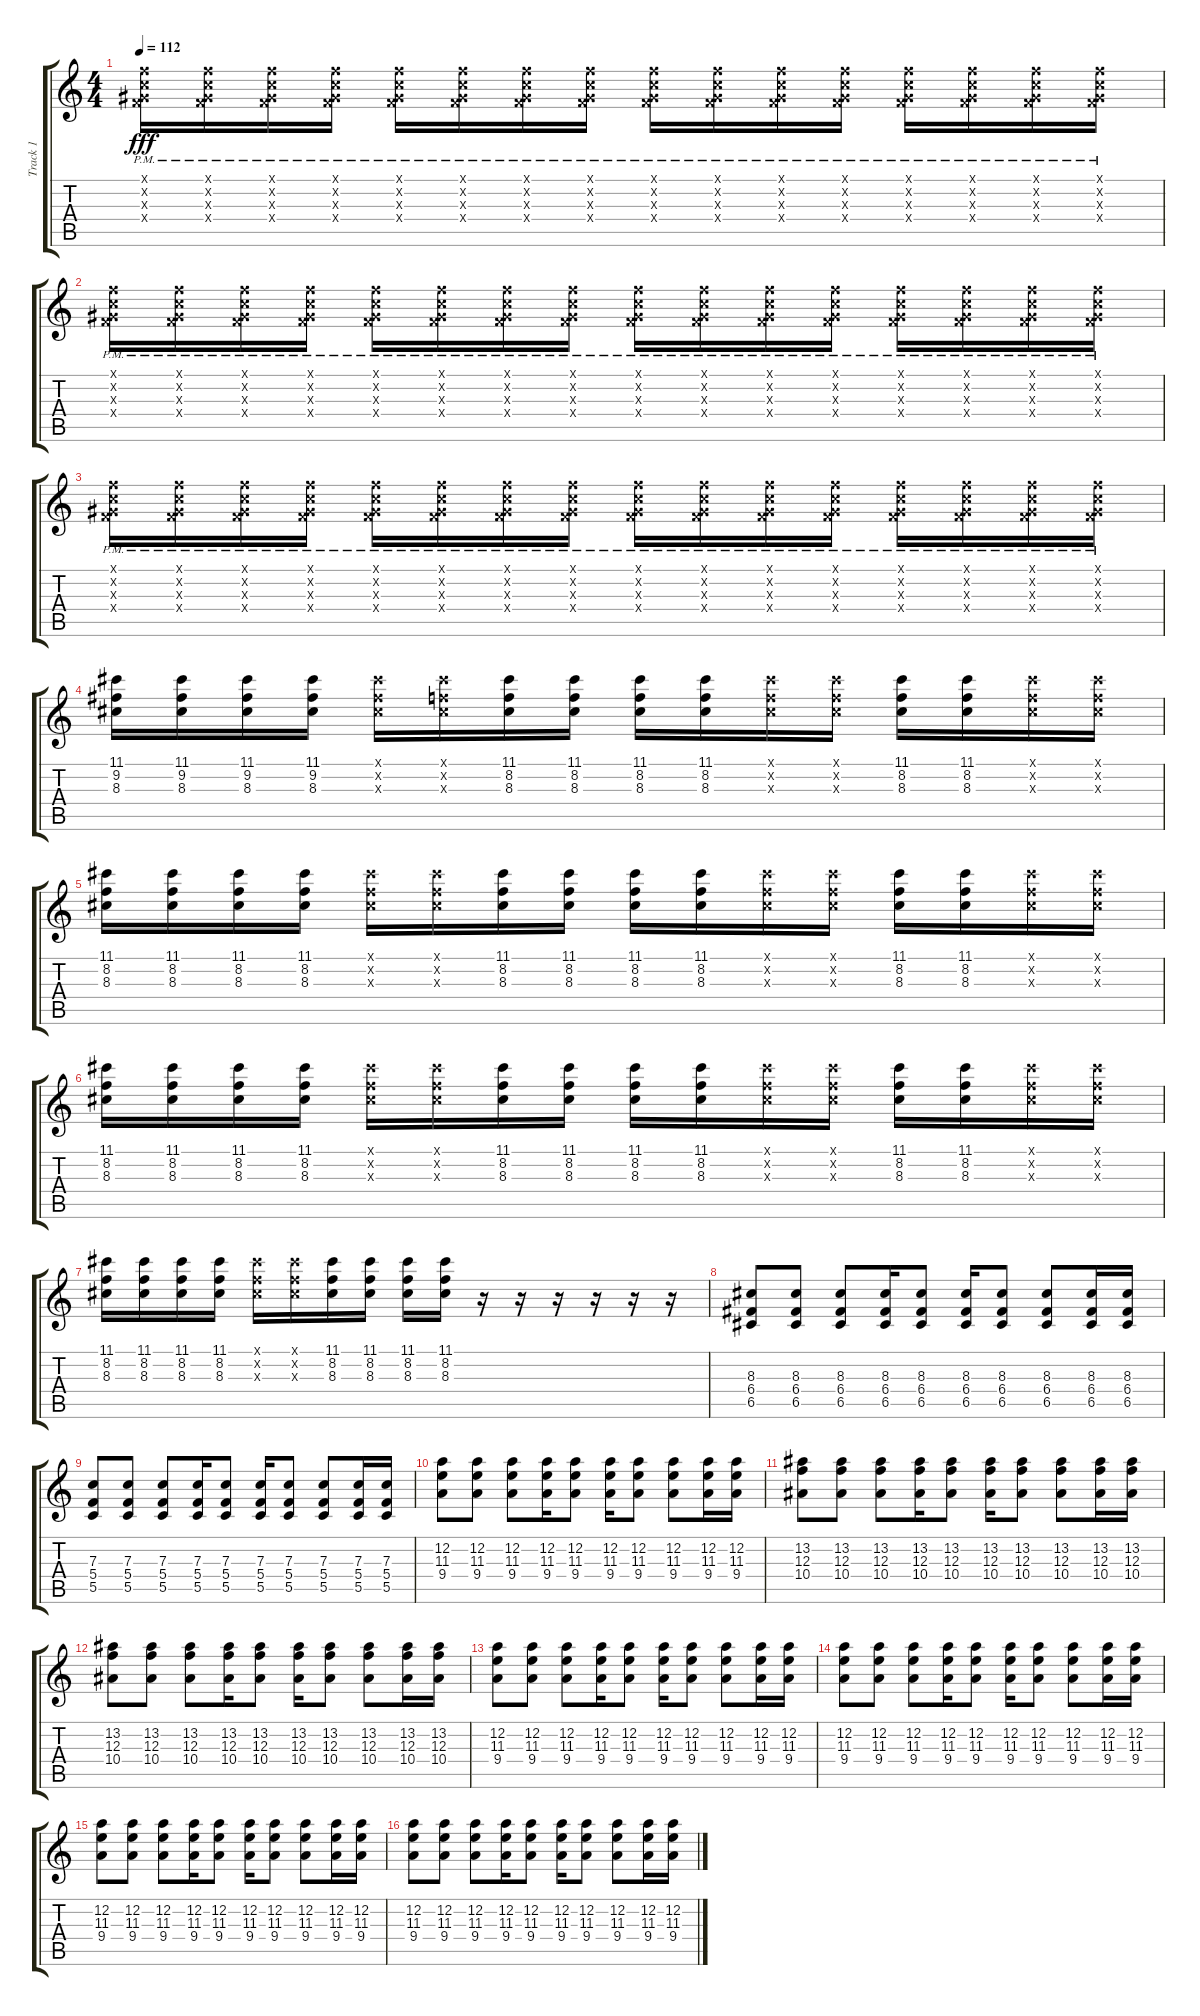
\track ("Track 1" "Track 1") {instrument electricguitarjazz}
\staff {score tabs}
\tuning (D4 A3 F3 C3 G2 C2) {hide}
\ts (4 4)
\tempo 112
\clef g2
\ks c
(3.1{pm x} 3.2{pm x} 3.3{pm x} 5.4{pm x}).16{dy fff} (3.1{pm x} 3.2{pm x} 3.3{pm x} 5.4{pm x}).16 (3.1{pm x} 3.2{pm x} 3.3{pm x} 5.4{pm x}).16 (3.1{pm x} 3.2{pm x} 3.3{pm x} 5.4{pm x}).16 (3.1{pm x} 3.2{pm x} 3.3{pm x} 5.4{pm x}).16 (3.1{pm x} 3.2{pm x} 3.3{pm x} 5.4{pm x}).16 (3.1{pm x} 3.2{pm x} 3.3{pm x} 5.4{pm x}).16 (3.1{pm x} 3.2{pm x} 3.3{pm x} 5.4{pm x}).16 (3.1{pm x} 3.2{pm x} 3.3{pm x} 5.4{pm x}).16 (3.1{pm x} 3.2{pm x} 3.3{pm x} 5.4{pm x}).16 (3.1{pm x} 3.2{pm x} 3.3{pm x} 5.4{pm x}).16 (3.1{pm x} 3.2{pm x} 3.3{pm x} 5.4{pm x}).16 (3.1{pm x} 3.2{pm x} 3.3{pm x} 5.4{pm x}).16 (3.1{pm x} 3.2{pm x} 3.3{pm x} 5.4{pm x}).16 (3.1{pm x} 3.2{pm x} 3.3{pm x} 5.4{pm x}).16 (3.1{pm x} 3.2{pm x} 3.3{pm x} 5.4{pm x}).16 |
(3.1{pm x} 3.2{pm x} 3.3{pm x} 5.4{pm x}).16 (3.1{pm x} 3.2{pm x} 3.3{pm x} 5.4{pm x}).16 (3.1{pm x} 3.2{pm x} 3.3{pm x} 5.4{pm x}).16 (3.1{pm x} 3.2{pm x} 3.3{pm x} 5.4{pm x}).16 (3.1{pm x} 3.2{pm x} 3.3{pm x} 5.4{pm x}).16 (3.1{pm x} 3.2{pm x} 3.3{pm x} 5.4{pm x}).16 (3.1{pm x} 3.2{pm x} 3.3{pm x} 5.4{pm x}).16 (3.1{pm x} 3.2{pm x} 3.3{pm x} 5.4{pm x}).16 (3.1{pm x} 3.2{pm x} 3.3{pm x} 5.4{pm x}).16 (3.1{pm x} 3.2{pm x} 3.3{pm x} 5.4{pm x}).16 (3.1{pm x} 3.2{pm x} 3.3{pm x} 5.4{pm x}).16 (3.1{pm x} 3.2{pm x} 3.3{pm x} 5.4{pm x}).16 (3.1{pm x} 3.2{pm x} 3.3{pm x} 5.4{pm x}).16 (3.1{pm x} 3.2{pm x} 3.3{pm x} 5.4{pm x}).16 (3.1{pm x} 3.2{pm x} 3.3{pm x} 5.4{pm x}).16 (3.1{pm x} 3.2{pm x} 3.3{pm x} 5.4{pm x}).16 |
(3.1{pm x} 3.2{pm x} 3.3{pm x} 5.4{pm x}).16 (3.1{pm x} 3.2{pm x} 3.3{pm x} 5.4{pm x}).16 (3.1{pm x} 3.2{pm x} 3.3{pm x} 5.4{pm x}).16 (3.1{pm x} 3.2{pm x} 3.3{pm x} 5.4{pm x}).16 (3.1{pm x} 3.2{pm x} 3.3{pm x} 5.4{pm x}).16 (3.1{pm x} 3.2{pm x} 3.3{pm x} 5.4{pm x}).16 (3.1{pm x} 3.2{pm x} 3.3{pm x} 5.4{pm x}).16 (3.1{pm x} 3.2{pm x} 3.3{pm x} 5.4{pm x}).16 (3.1{pm x} 3.2{pm x} 3.3{pm x} 5.4{pm x}).16 (3.1{pm x} 3.2{pm x} 3.3{pm x} 5.4{pm x}).16 (3.1{pm x} 3.2{pm x} 3.3{pm x} 5.4{pm x}).16 (3.1{pm x} 3.2{pm x} 3.3{pm x} 5.4{pm x}).16 (3.1{pm x} 3.2{pm x} 3.3{pm x} 5.4{pm x}).16 (3.1{pm x} 3.2{pm x} 3.3{pm x} 5.4{pm x}).16 (3.1{pm x} 3.2{pm x} 3.3{pm x} 5.4{pm x}).16 (3.1{pm x} 3.2{pm x} 3.3{pm x} 5.4{pm x}).16 |
(11.1 9.2 8.3).16 (11.1 9.2 8.3).16 (11.1 9.2 8.3).16 (11.1 9.2 8.3).16 (11.1{x} 9.2{x} 8.3{x}).16 (11.1{x} 8.2{x} 8.3{x}).16 (11.1 8.2 8.3).16 (11.1 8.2 8.3).16 (11.1 8.2 8.3).16 (11.1 8.2 8.3).16 (11.1{x} 8.2{x} 8.3{x}).16 (11.1{x} 8.2{x} 8.3{x}).16 (11.1 8.2 8.3).16 (11.1 8.2 8.3).16 (11.1{x} 8.2{x} 8.3{x}).16 (11.1{x} 8.2{x} 8.3{x}).16 |
(11.1 8.2 8.3).16 (11.1 8.2 8.3).16 (11.1 8.2 8.3).16 (11.1 8.2 8.3).16 (11.1{x} 8.2{x} 8.3{x}).16 (11.1{x} 8.2{x} 8.3{x}).16 (11.1 8.2 8.3).16 (11.1 8.2 8.3).16 (11.1 8.2 8.3).16 (11.1 8.2 8.3).16 (11.1{x} 8.2{x} 8.3{x}).16 (11.1{x} 8.2{x} 8.3{x}).16 (11.1 8.2 8.3).16 (11.1 8.2 8.3).16 (11.1{x} 8.2{x} 8.3{x}).16 (11.1{x} 8.2{x} 8.3{x}).16 |
(11.1 8.2 8.3).16 (11.1 8.2 8.3).16 (11.1 8.2 8.3).16 (11.1 8.2 8.3).16 (11.1{x} 8.2{x} 8.3{x}).16 (11.1{x} 8.2{x} 8.3{x}).16 (11.1 8.2 8.3).16 (11.1 8.2 8.3).16 (11.1 8.2 8.3).16 (11.1 8.2 8.3).16 (11.1{x} 8.2{x} 8.3{x}).16 (11.1{x} 8.2{x} 8.3{x}).16 (11.1 8.2 8.3).16 (11.1 8.2 8.3).16 (11.1{x} 8.2{x} 8.3{x}).16 (11.1{x} 8.2{x} 8.3{x}).16 |
(11.1 8.2 8.3).16 (11.1 8.2 8.3).16 (11.1 8.2 8.3).16 (11.1 8.2 8.3).16 (11.1{x} 8.2{x} 8.3{x}).16 (11.1{x} 8.2{x} 8.3{x}).16 (11.1 8.2 8.3).16 (11.1 8.2 8.3).16 (11.1 8.2 8.3).16 (11.1 8.2 8.3).16 r.16 r.16 r.16 r.16 r.16 r.16 |
(8.3 6.4 6.5).8{volume 11 instrument overdrivenguitar} (8.3 6.4 6.5).8 (8.3 6.4 6.5).8 (8.3 6.4 6.5).16 (8.3 6.4 6.5).8 (8.3 6.4 6.5).16 (8.3 6.4 6.5).8 (8.3 6.4 6.5).8 (8.3 6.4 6.5).16 (8.3 6.4 6.5).16 |
(7.3 5.4 5.5).8 (7.3 5.4 5.5).8 (7.3 5.4 5.5).8 (7.3 5.4 5.5).16 (7.3 5.4 5.5).8 (7.3 5.4 5.5).16 (7.3 5.4 5.5).8 (7.3 5.4 5.5).8 (7.3 5.4 5.5).16 (7.3 5.4 5.5).16 |
(12.2 11.3 9.4).8 (12.2 11.3 9.4).8 (12.2 11.3 9.4).8 (12.2 11.3 9.4).16 (12.2 11.3 9.4).8 (12.2 11.3 9.4).16 (12.2 11.3 9.4).8 (12.2 11.3 9.4).8 (12.2 11.3 9.4).16 (12.2 11.3 9.4).16 |
(13.2 12.3 10.4).8 (13.2 12.3 10.4).8 (13.2 12.3 10.4).8 (13.2 12.3 10.4).16 (13.2 12.3 10.4).8 (13.2 12.3 10.4).16 (13.2 12.3 10.4).8 (13.2 12.3 10.4).8 (13.2 12.3 10.4).16 (13.2 12.3 10.4).16 |
(13.2 12.3 10.4).8 (13.2 12.3 10.4).8 (13.2 12.3 10.4).8 (13.2 12.3 10.4).16 (13.2 12.3 10.4).8 (13.2 12.3 10.4).16 (13.2 12.3 10.4).8 (13.2 12.3 10.4).8 (13.2 12.3 10.4).16 (13.2 12.3 10.4).16 |
(12.2 11.3 9.4).8 (12.2 11.3 9.4).8 (12.2 11.3 9.4).8 (12.2 11.3 9.4).16 (12.2 11.3 9.4).8 (12.2 11.3 9.4).16 (12.2 11.3 9.4).8 (12.2 11.3 9.4).8 (12.2 11.3 9.4).16 (12.2 11.3 9.4).16 |
(12.2 11.3 9.4).8 (12.2 11.3 9.4).8 (12.2 11.3 9.4).8 (12.2 11.3 9.4).16 (12.2 11.3 9.4).8 (12.2 11.3 9.4).16 (12.2 11.3 9.4).8 (12.2 11.3 9.4).8 (12.2 11.3 9.4).16 (12.2 11.3 9.4).16 |
(12.2 11.3 9.4).8 (12.2 11.3 9.4).8 (12.2 11.3 9.4).8 (12.2 11.3 9.4).16 (12.2 11.3 9.4).8 (12.2 11.3 9.4).16 (12.2 11.3 9.4).8 (12.2 11.3 9.4).8 (12.2 11.3 9.4).16 (12.2 11.3 9.4).16 |
(12.2 11.3 9.4).8 (12.2 11.3 9.4).8 (12.2 11.3 9.4).8 (12.2 11.3 9.4).16 (12.2 11.3 9.4).8 (12.2 11.3 9.4).16 (12.2 11.3 9.4).8 (12.2 11.3 9.4).8 (12.2 11.3 9.4).16 (12.2 11.3 9.4).16
